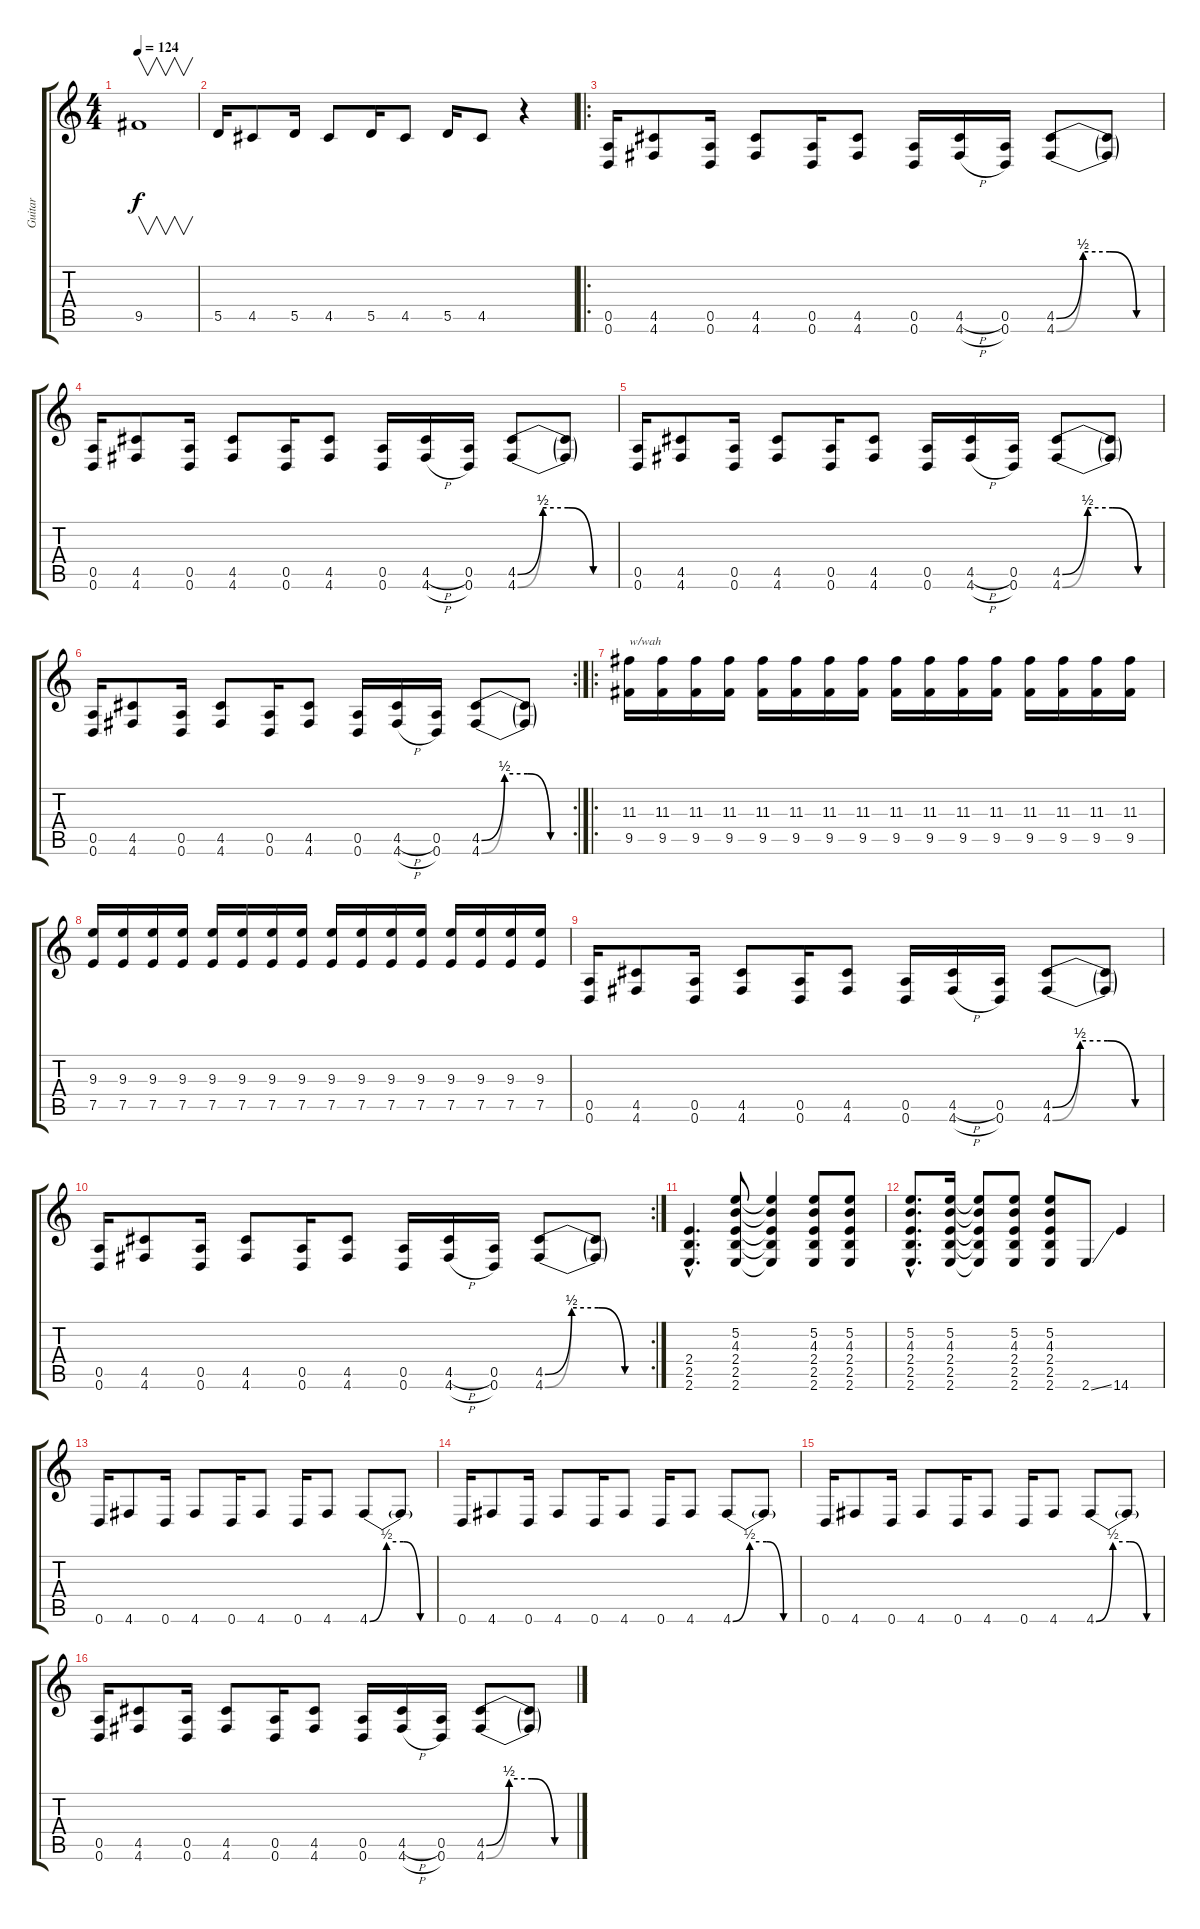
\track ("Guitar" "Guitar") {instrument overdrivenguitar}
\staff {score tabs}
\tuning (E4 B3 G3 D3 A2 D2) {hide}
\ts (4 4)
\tempo 124
\clef g2
\ks c
9.5{t}.1{v dy f} |
5.5.16 4.5.8 5.5.16 4.5.8 5.5.16 4.5.8 5.5.16 4.5.8 r.4 |
\ro
(0.5 0.6).16 (4.5 4.6).8 (0.5 0.6).16 (4.5 4.6).8 (0.5 0.6).16 (4.5 4.6).8 (0.5 0.6).16 (4.5{h} 4.6{h}).16 (0.5 0.6).16 (4.5{be (custom 0 0 15 2 30 2 45 0 60 0)} 4.6{be (custom 0 0 15 2 30 2 45 0 60 0)}).8 (4.5{t} 4.6{t}).8 |
(0.5 0.6).16 (4.5 4.6).8 (0.5 0.6).16 (4.5 4.6).8 (0.5 0.6).16 (4.5 4.6).8 (0.5 0.6).16 (4.5{h} 4.6{h}).16 (0.5 0.6).16 (4.5{be (custom 0 0 15 2 30 2 45 0 60 0)} 4.6{be (custom 0 0 15 2 30 2 45 0 60 0)}).8 (4.5{t} 4.6{t}).8 |
(0.5 0.6).16 (4.5 4.6).8 (0.5 0.6).16 (4.5 4.6).8 (0.5 0.6).16 (4.5 4.6).8 (0.5 0.6).16 (4.5{h} 4.6{h}).16 (0.5 0.6).16 (4.5{be (custom 0 0 15 2 30 2 45 0 60 0)} 4.6{be (custom 0 0 15 2 30 2 45 0 60 0)}).8 (4.5{t} 4.6{t}).8 |
\rc 2
(0.5 0.6).16 (4.5 4.6).8 (0.5 0.6).16 (4.5 4.6).8 (0.5 0.6).16 (4.5 4.6).8 (0.5 0.6).16 (4.5{h} 4.6{h}).16 (0.5 0.6).16 (4.5{be (custom 0 0 15 2 30 2 45 0 60 0)} 4.6{be (custom 0 0 15 2 30 2 45 0 60 0)}).8 (4.5{t} 4.6{t}).8 |
\ro
(11.3 9.5).16{txt "w/wah"} (11.3 9.5).16 (11.3 9.5).16 (11.3 9.5).16 (11.3 9.5).16 (11.3 9.5).16 (11.3 9.5).16 (11.3 9.5).16 (11.3 9.5).16 (11.3 9.5).16 (11.3 9.5).16 (11.3 9.5).16 (11.3 9.5).16 (11.3 9.5).16 (11.3 9.5).16 (11.3 9.5).16 |
(9.3 7.5).16 (9.3 7.5).16 (9.3 7.5).16 (9.3 7.5).16 (9.3 7.5).16 (9.3 7.5).16 (9.3 7.5).16 (9.3 7.5).16 (9.3 7.5).16 (9.3 7.5).16 (9.3 7.5).16 (9.3 7.5).16 (9.3 7.5).16 (9.3 7.5).16 (9.3 7.5).16 (9.3 7.5).16 |
(0.5 0.6).16 (4.5 4.6).8 (0.5 0.6).16 (4.5 4.6).8 (0.5 0.6).16 (4.5 4.6).8 (0.5 0.6).16 (4.5{h} 4.6{h}).16 (0.5 0.6).16 (4.5{be (custom 0 0 15 2 30 2 45 0 60 0)} 4.6{be (custom 0 0 15 2 30 2 45 0 60 0)}).8 (4.5{t} 4.6{t}).8 |
\rc 2
(0.5 0.6).16 (4.5 4.6).8 (0.5 0.6).16 (4.5 4.6).8 (0.5 0.6).16 (4.5 4.6).8 (0.5 0.6).16 (4.5{h} 4.6{h}).16 (0.5 0.6).16 (4.5{be (custom 0 0 15 2 30 2 45 0 60 0)} 4.6{be (custom 0 0 15 2 30 2 45 0 60 0)}).8 (4.5{t} 4.6{t}).8 |
(2.4{hac} 2.5{hac} 2.6{hac}).4{d} (5.2 4.3 2.4 2.5 2.6).8 (5.2{t} 4.3{t} 2.4{t} 2.5{t} 2.6{t}).4 (5.2 4.3 2.4 2.5 2.6).8 (5.2 4.3 2.4 2.5 2.6).8 |
(5.2{hac} 4.3{hac} 2.4{hac} 2.5{hac} 2.6{hac}).8{d} (5.2 4.3 2.4 2.5 2.6).16 (5.2{t} 4.3{t} 2.4{t} 2.5{t} 2.6{t}).8 (5.2 4.3 2.4 2.5 2.6).8 (5.2 4.3 2.4 2.5 2.6).8 2.6{ss}.8 14.6.4 |
0.6.16 4.6.8 0.6.16 4.6.8 0.6.16 4.6.8 0.6.16 4.6.8 4.6{be (custom 0 0 15 2 30 2 45 0 60 0)}.8 4.6{t}.8 |
0.6.16 4.6.8 0.6.16 4.6.8 0.6.16 4.6.8 0.6.16 4.6.8 4.6{be (custom 0 0 15 2 30 2 45 0 60 0)}.8 4.6{t}.8 |
0.6.16 4.6.8 0.6.16 4.6.8 0.6.16 4.6.8 0.6.16 4.6.8 4.6{be (custom 0 0 15 2 30 2 45 0 60 0)}.8 4.6{t}.8 |
(0.5 0.6).16 (4.5 4.6).8 (0.5 0.6).16 (4.5 4.6).8 (0.5 0.6).16 (4.5 4.6).8 (0.5 0.6).16 (4.5{h} 4.6{h}).16 (0.5 0.6).16 (4.5{be (custom 0 0 15 2 30 2 45 0 60 0)} 4.6{be (custom 0 0 15 2 30 2 45 0 60 0)}).8 (4.5{t} 4.6{t}).8
